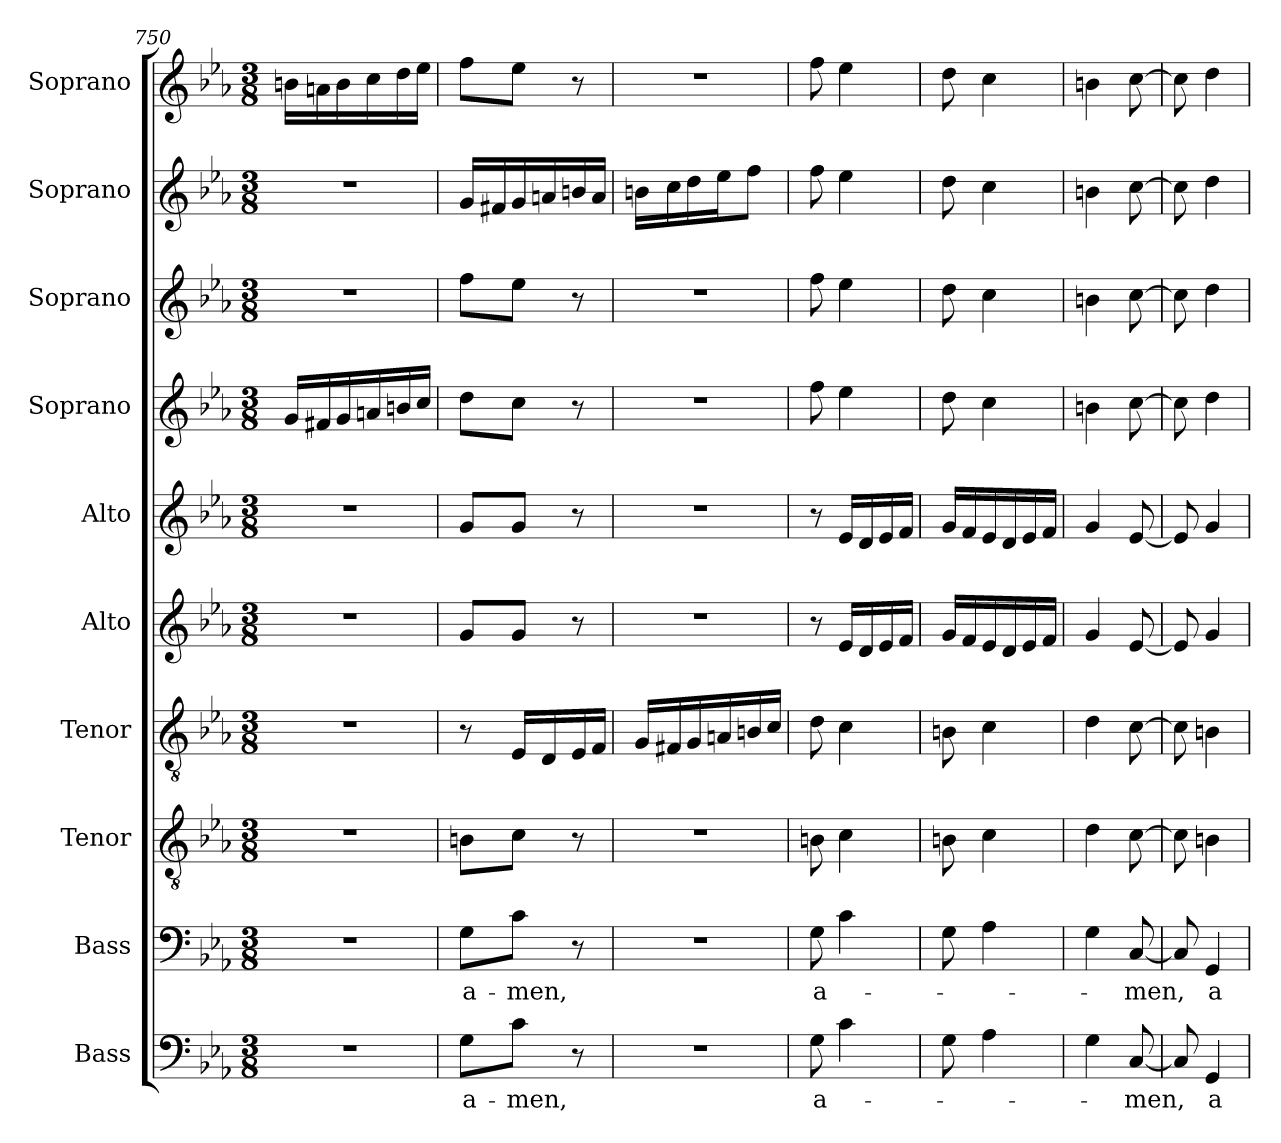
**kern	**text	**kern	**text	**kern	**kern	**kern	**kern	**kern	**kern	**kern	**kern
*part10	*part10	*part9	*part9	*part8	*part7	*part6	*part5	*part4	*part3	*part2	*part1
*staff10	*staff10	*staff9	*staff9	*staff8	*staff7	*staff6	*staff5	*staff4	*staff3	*staff2	*staff1
*I"Bass	*	*I"Bass	*	*I"Tenor	*I"Tenor	*I"Alto	*I"Alto	*I"Soprano	*I"Soprano	*I"Soprano	*I"Soprano
*I'B.	*	*I'B.	*	*I'T.	*I'T.	*I'A.	*I'A.	*I'S.	*I'S.	*I'S.	*I'S.
!!LO:PB:g=z
*clefF4	*	*clefF4	*	*clefGv2	*clefGv2	*clefG2	*clefG2	*clefG2	*clefG2	*clefG2	*clefG2
*k[b-e-a-]	*	*k[b-e-a-]	*	*k[b-e-a-]	*k[b-e-a-]	*k[b-e-a-]	*k[b-e-a-]	*k[b-e-a-]	*k[b-e-a-]	*k[b-e-a-]	*k[b-e-a-]
*M3/8	*	*M3/8	*	*M3/8	*M3/8	*M3/8	*M3/8	*M3/8	*M3/8	*M3/8	*M3/8
=750	=750	=750	=750	=750	=750	=750	=750	=750	=750	=750	=750
4.r	.	4.r	.	4.r	4.r	4.r	4.r	16g/LL	4.r	4.r	16bn\LL
.	.	.	.	.	.	.	.	16f#X/	.	.	16an\
.	.	.	.	.	.	.	.	16g/	.	.	16b\
.	.	.	.	.	.	.	.	16an/	.	.	16cc\
.	.	.	.	.	.	.	.	16bn/	.	.	16dd\
.	.	.	.	.	.	.	.	16cc/JJ	.	.	16ee-\JJ
=751	=751	=751	=751	=751	=751	=751	=751	=751	=751	=751	=751
8G\L	a-	8G\L	a-	8Bn\L	8r	8g/L	8g/L	8dd\L	8ff\L	16g/LL	8ff\L
.	.	.	.	.	.	.	.	.	.	16f#X/	.
8c\J	-men,	8c\J	-men,	8c\J	16E-/LL	8g/J	8g/J	8cc\J	8ee-\J	16g/	8ee-\J
.	.	.	.	.	16D/	.	.	.	.	16an/	.
8r	.	8r	.	8r	16E-/	8r	8r	8r	8r	16bn/	8r
.	.	.	.	.	16F/JJ	.	.	.	.	16a/JJ	.
=752	=752	=752	=752	=752	=752	=752	=752	=752	=752	=752	=752
4.r	.	4.r	.	4.r	16G/LL	4.r	4.r	4.r	4.r	16bn\LL	4.r
.	.	.	.	.	16F#X/	.	.	.	.	16cc\	.
.	.	.	.	.	16G/	.	.	.	.	16dd\	.
.	.	.	.	.	16An/	.	.	.	.	16ee-\J	.
.	.	.	.	.	16Bn/	.	.	.	.	8ff\J	.
.	.	.	.	.	16c/JJ	.	.	.	.	.	.
=753	=753	=753	=753	=753	=753	=753	=753	=753	=753	=753	=753
8G\	a-	8G\	a-	8Bn\	8d\	8r	8r	8ff\	8ff\	8ff\	8ff\
4c\	.	4c\	.	4c\	4c\	16e-/LL	16e-/LL	4ee-\	4ee-\	4ee-\	4ee-\
.	.	.	.	.	.	16d/	16d/	.	.	.	.
.	.	.	.	.	.	16e-/	16e-/	.	.	.	.
.	.	.	.	.	.	16f/JJ	16f/JJ	.	.	.	.
=754	=754	=754	=754	=754	=754	=754	=754	=754	=754	=754	=754
8G\	.	8G\	.	8Bn\	8Bn\	16g/LL	16g/LL	8dd\	8dd\	8dd\	8dd\
.	.	.	.	.	.	16f/	16f/	.	.	.	.
4A-\	.	4A-\	.	4c\	4c\	16e-/	16e-/	4cc\	4cc\	4cc\	4cc\
.	.	.	.	.	.	16d/	16d/	.	.	.	.
.	.	.	.	.	.	16e-/	16e-/	.	.	.	.
.	.	.	.	.	.	16f/JJ	16f/JJ	.	.	.	.
!!LO:PB:g=z
=755	=755	=755	=755	=755	=755	=755	=755	=755	=755	=755	=755
4G\	.	4G\	.	4d\	4d\	4g/	4g/	4bn\	4bn\	4bn\	4bn\
[8C/	-men,	[8C/	-men,	[8c\	[8c\	[8e-/	[8e-/	[8cc\	[8cc\	[8cc\	[8cc\
=756	=756	=756	=756	=756	=756	=756	=756	=756	=756	=756	=756
8C/]	.	8C/]	.	8c\]	8c\]	8e-/]	8e-/]	8cc\]	8cc\]	8cc\]	8cc\]
4GG/	a-	4GG/	a-	4Bn\	4Bn\	4g/	4g/	4dd\	4dd\	4dd\	4dd\
=	=	=	=	=	=	=	=	=	=	=	=
*-	*-	*-	*-	*-	*-	*-	*-	*-	*-	*-	*-
